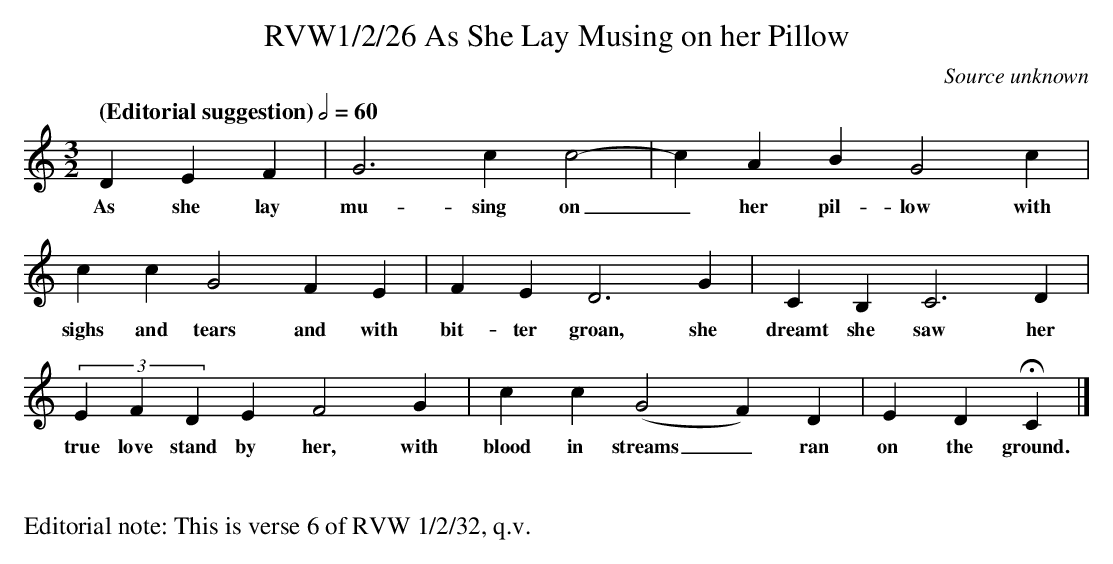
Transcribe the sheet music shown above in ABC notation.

X:1
T:RVW1/2/26 As She Lay Musing on her Pillow
C:Source unknown
L:1/4
Q:"(Editorial suggestion)" 1/2=60
M:3/2
K:C
D E F | G3 c c2- | c A B G2 c |
w: As she lay mu-sing on_ her pil-low with
c c G2 F E | F E D3 G | C B,C3 D |
w: sighs and tears and with bit-ter groan, she dreamt she saw her
(3 E F D E F2 G | c c (G2 F) D | E D HC |]
w: true love stand by her, with blood in streams_ ran on the ground.
